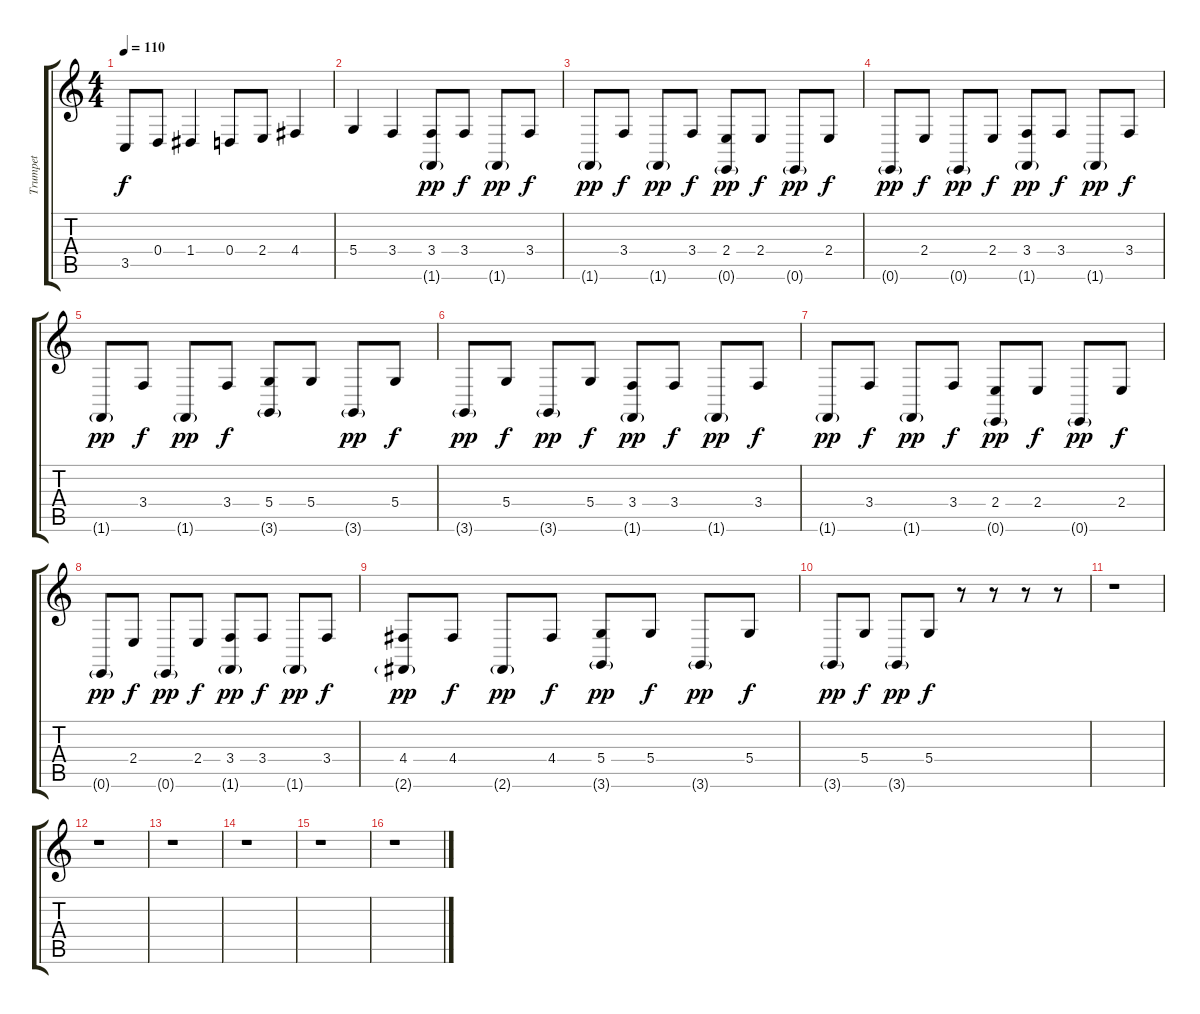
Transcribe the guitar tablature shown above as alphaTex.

\track ("Trumpet" "Trumpet") {instrument trumpet}
\staff {score tabs}
\tuning (E4 B3 G3 D3 A2 E2) {hide}
\ts (4 4)
\tempo 110
\clef g2
\ks c
3.5.8{dy f} 0.4.8 1.4.4 0.4.8 2.4.8 4.4.4 |
5.4.4 3.4.4 (3.4 1.6{g}).8{dy pp} 3.4.8{dy f} 1.6{g}.8{dy pp} 3.4.8{dy f} |
1.6{g}.8{dy pp} 3.4.8{dy f} 1.6{g}.8{dy pp} 3.4.8{dy f} (2.4 0.6{g}).8{dy pp} 2.4.8{dy f} 0.6{g}.8{dy pp} 2.4.8{dy f} |
0.6{g}.8{dy pp} 2.4.8{dy f} 0.6{g}.8{dy pp} 2.4.8{dy f} (3.4 1.6{g}).8{dy pp} 3.4.8{dy f} 1.6{g}.8{dy pp} 3.4.8{dy f} |
1.6{g}.8{dy pp} 3.4.8{dy f} 1.6{g}.8{dy pp} 3.4.8{dy f} (5.4 3.6{g}).8 5.4.8 3.6{g}.8{dy pp} 5.4.8{dy f} |
3.6{g}.8{dy pp} 5.4.8{dy f} 3.6{g}.8{dy pp} 5.4.8{dy f} (3.4 1.6{g}).8{dy pp} 3.4.8{dy f} 1.6{g}.8{dy pp} 3.4.8{dy f} |
1.6{g}.8{dy pp} 3.4.8{dy f} 1.6{g}.8{dy pp} 3.4.8{dy f} (2.4 0.6{g}).8{dy pp} 2.4.8{dy f} 0.6{g}.8{dy pp} 2.4.8{dy f} |
0.6{g}.8{dy pp} 2.4.8{dy f} 0.6{g}.8{dy pp} 2.4.8{dy f} (3.4 1.6{g}).8{dy pp} 3.4.8{dy f} 1.6{g}.8{dy pp} 3.4.8{dy f} |
(4.4 2.6{g}).8{dy pp} 4.4.8{dy f} 2.6{g}.8{dy pp} 4.4.8{dy f} (5.4 3.6{g}).8{dy pp} 5.4.8{dy f} 3.6{g}.8{dy pp} 5.4.8{dy f} |
3.6{g}.8{dy pp} 5.4.8{dy f} 3.6{g}.8{dy pp} 5.4.8{dy f} r.8 r.8 r.8 r.8 |
r.1 |
r.1 |
r.1 |
r.1 |
r.1 |
r.1
